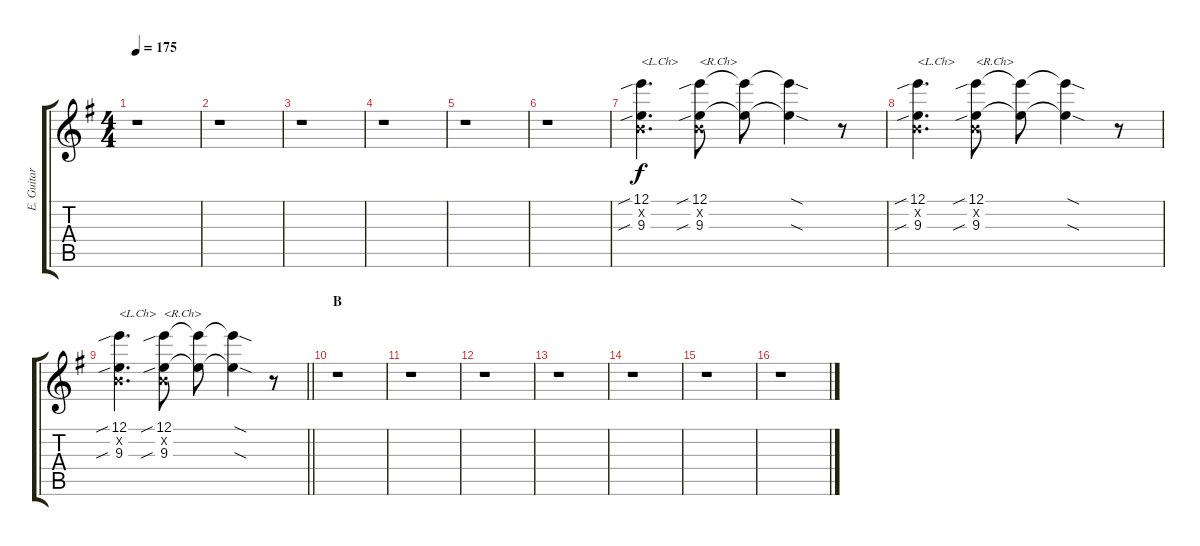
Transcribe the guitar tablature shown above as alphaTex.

\track ("E. Guitar III" "E. Guitar ") {instrument overdrivenguitar}
\staff {score tabs}
\tuning (E4 B3 G3 D3 A2 E2) {hide}
\ts (4 4)
\tempo 175
\clef g2
\ks g
r.1{dy f} |
r.1 |
r.1 |
r.1 |
r.1 |
r.1 |
(12.1{sib} 0.2{x} 9.3{sib}).4{d txt "<L.Ch>" balance 0} (12.1{sib} 0.2{x} 9.3{sib}).8{txt "<R.Ch>" balance 16} (12.1{t} 9.3{t}).8 (12.1{sod t} 9.3{sod t}).4 r.8 |
(12.1{sib} 0.2{x} 9.3{sib}).4{d txt "<L.Ch>" balance 0} (12.1{sib} 0.2{x} 9.3{sib}).8{txt "<R.Ch>" balance 16} (12.1{t} 9.3{t}).8 (12.1{sod t} 9.3{sod t}).4 r.8 |
\barLineRight lightlight
(12.1{sib} 0.2{x} 9.3{sib}).4{d txt "<L.Ch>" balance 0} (12.1{sib} 0.2{x} 9.3{sib}).8{txt "<R.Ch>" balance 16} (12.1{t} 9.3{t}).8 (12.1{sod t} 9.3{sod t}).4 r.8 |
\section ("" "B")
r.1 |
r.1 |
r.1 |
r.1 |
r.1 |
r.1 |
r.1
